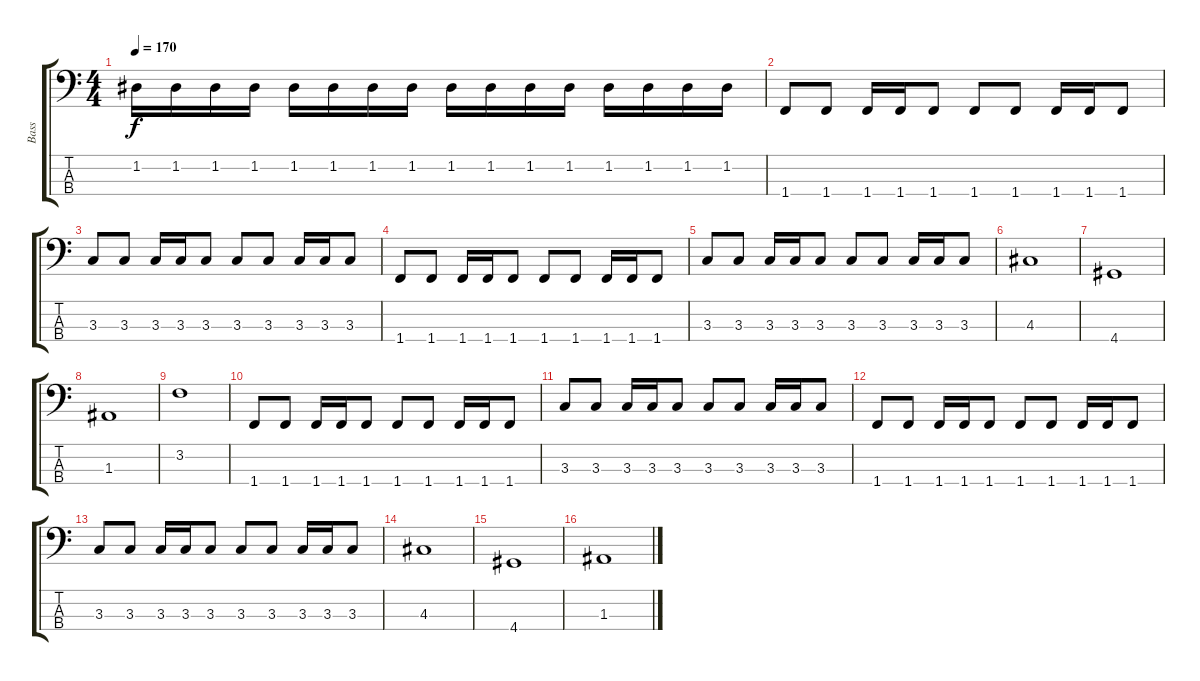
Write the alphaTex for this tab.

\track ("Bass" "Bass") {instrument electricbassfinger}
\staff {score tabs}
\tuning (G2 D2 A1 E1) {hide}
\ts (4 4)
\tempo 170
\clef f4
\ks c
1.2.16{dy f} 1.2.16 1.2.16 1.2.16 1.2.16 1.2.16 1.2.16 1.2.16 1.2.16 1.2.16 1.2.16 1.2.16 1.2.16 1.2.16 1.2.16 1.2.16 |
1.4.8 1.4.8 1.4.16 1.4.16 1.4.8 1.4.8 1.4.8 1.4.16 1.4.16 1.4.8 |
3.3.8 3.3.8 3.3.16 3.3.16 3.3.8 3.3.8 3.3.8 3.3.16 3.3.16 3.3.8 |
1.4.8 1.4.8 1.4.16 1.4.16 1.4.8 1.4.8 1.4.8 1.4.16 1.4.16 1.4.8 |
3.3.8 3.3.8 3.3.16 3.3.16 3.3.8 3.3.8 3.3.8 3.3.16 3.3.16 3.3.8 |
4.3.1 |
4.4.1 |
1.3.1 |
3.2.1 |
1.4.8 1.4.8 1.4.16 1.4.16 1.4.8 1.4.8 1.4.8 1.4.16 1.4.16 1.4.8 |
3.3.8 3.3.8 3.3.16 3.3.16 3.3.8 3.3.8 3.3.8 3.3.16 3.3.16 3.3.8 |
1.4.8 1.4.8 1.4.16 1.4.16 1.4.8 1.4.8 1.4.8 1.4.16 1.4.16 1.4.8 |
3.3.8 3.3.8 3.3.16 3.3.16 3.3.8 3.3.8 3.3.8 3.3.16 3.3.16 3.3.8 |
4.3.1 |
4.4.1 |
1.3.1
